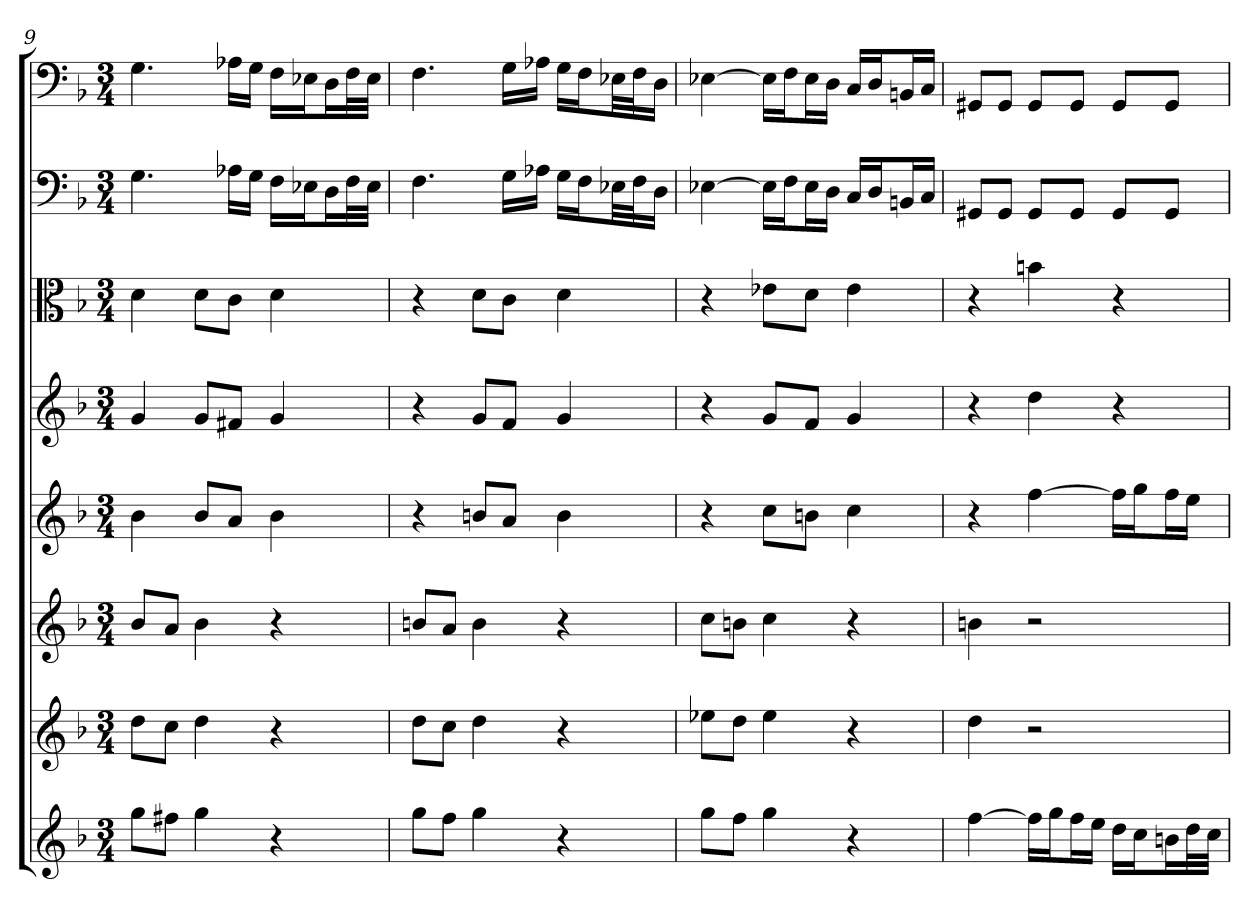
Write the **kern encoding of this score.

**kern	**kern	**kern	**kern	**kern	**kern	**kern	**kern
*part8	*part7	*part6	*part5	*part4	*part3	*part2	*part1
*staff8	*staff7	*staff6	*staff5	*staff4	*staff3	*staff2	*staff1
*	*	*	*	*	*clefC3	*clefF4	*clefF4
*k[b-]	*k[b-]	*k[b-]	*k[b-]	*k[b-]	*k[b-]	*k[b-]	*k[b-]
*d:	*d:	*d:	*d:	*d:	*d:	*d:	*d:
*M3/4	*M3/4	*M3/4	*M3/4	*M3/4	*M3/4	*M3/4	*M3/4
=9	=9	=9	=9	=9	=9	=9	=9
8ggL	8ddL	8b-L	4b-	4g	4d	4.G	4.G
8ff#XJ	8ccJ	8aJ	.	.	.	.	.
4gg	4dd	4b-	8b-L	8gL	8d\L	.	.
.	.	.	8aJ	8f#XJ	8c\J	16A-X\LL	16A-X\LL
.	.	.	.	.	.	16G\JJ	16G\JJ
4r	4r	4r	4b-	4g	4d	16F\LL	16F\LL
.	.	.	.	.	.	16E-X\J	16E-X\J
.	.	.	.	.	.	16D\L	16D\L
.	.	.	.	.	.	32F\L	32F\L
.	.	.	.	.	.	32E-\JJJ	32E-\JJJ
=10	=10	=10	=10	=10	=10	=10	=10
8ggL	8ddL	8bnL	4r	4r	4r	4.F	4.F
8ffJ	8ccJ	8aJ	.	.	.	.	.
4gg	4dd	4b	8bnL	8gL	8d\L	.	.
.	.	.	8aJ	8fJ	8c\J	16G\LL	16G\LL
.	.	.	.	.	.	16A-X\JJ	16A-X\JJ
4r	4r	4r	4b	4g	4d	16G\LL	16G\LL
.	.	.	.	.	.	16F\J	16F\J
.	.	.	.	.	.	32E-X\LL	32E-X\LL
.	.	.	.	.	.	32F\J	32F\J
.	.	.	.	.	.	16D\JJ	16D\JJ
=11	=11	=11	=11	=11	=11	=11	=11
8ggL	8ee-XL	8ccL	4r	4r	4r	[4E-X	[4E-X
8ffJ	8ddJ	8bnJ	.	.	.	.	.
4gg	4ee-	4cc	8ccL	8gL	8e-X\L	16E-\LL]	16E-\LL]
.	.	.	.	.	.	16F\J	16F\J
.	.	.	8bnJ	8fJ	8d\J	16E-\L	16E-\L
.	.	.	.	.	.	16D\JJ	16D\JJ
4r	4r	4r	4cc	4g	4e-	16C/LL	16C/LL
.	.	.	.	.	.	16D/J	16D/J
.	.	.	.	.	.	16BBn/L	16BBn/L
.	.	.	.	.	.	16C/JJ	16C/JJ
=12	=12	=12	=12	=12	=12	=12	=12
[4ff	4dd	4bn	4r	4r	4r	8GG#X/L	8GG#X/L
.	.	.	.	.	.	8GG#/J	8GG#/J
16ffLL]	2r	2r	[4ff	4dd	4bn	8GG#/L	8GG#/L
16ggJ	.	.	.	.	.	.	.
16ffL	.	.	.	.	.	8GG#/J	8GG#/J
16eeJJ	.	.	.	.	.	.	.
16ddLL	.	.	16ffLL]	4r	4r	8GG#/L	8GG#/L
16ccJ	.	.	16ggJ	.	.	.	.
16bnL	.	.	16ffL	.	.	8GG#/J	8GG#/J
32ddL	.	.	16eeJJ	.	.	.	.
32ccJJJ	.	.	.	.	.	.	.
=	=	=	=	=	=	=	=
*-	*-	*-	*-	*-	*-	*-	*-
